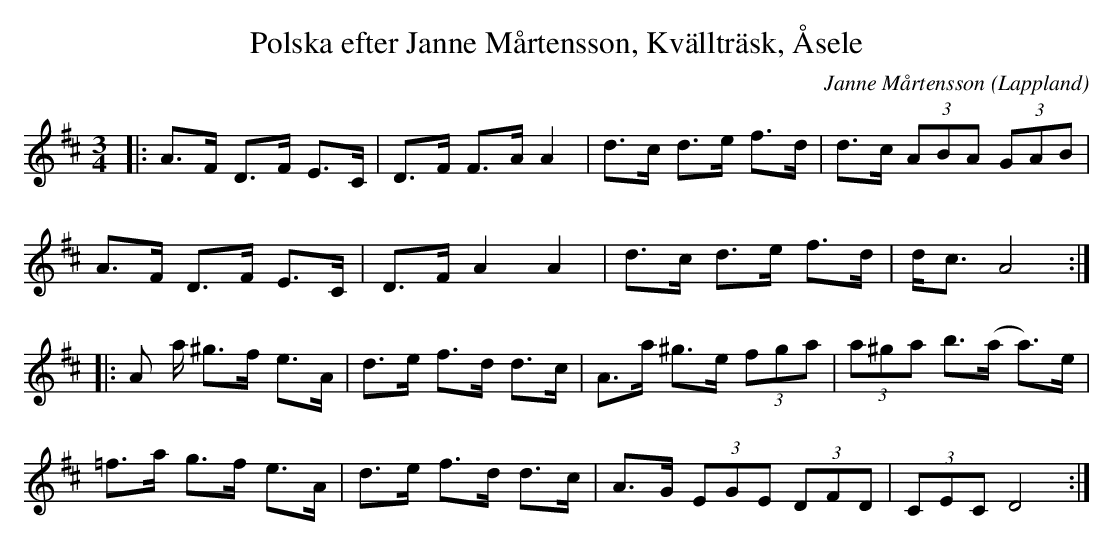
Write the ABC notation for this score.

X:1
T:Polska efter Janne Mårtensson, Kvällträsk, Åsele
C:Janne Mårtensson
O: Lappland
M:3/4
L:1/8
K:D
|: A>F D>F E>C | D>F F>A A2 | d>c d>e f>d | d>c (3ABA (3GAB |
   A>F D>F E>C | D>F A2 A2 | d>c d>e f>d | d<c A4 :|
|: A 1/2 a/2 ^g>f e>A | d>e f>d d>c | A>a ^g>e (3fga | (3a^ga b>(a a)>e |
   =f>a g>f e>A | d>e f>d d>c | A>G (3EGE (3DFD | (3CEC D4 :|
